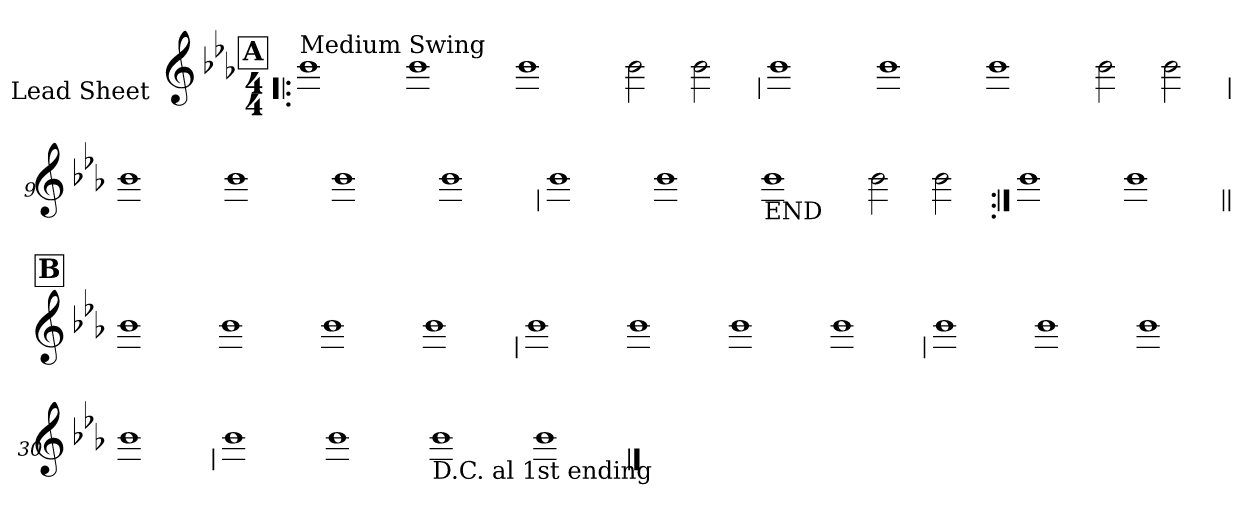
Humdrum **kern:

**kern
*part1
*staff1
*I"Lead Sheet
*stria0
*clefG2
*k[b-e-a-]
*E-:
*M4/4
!!LO:REH:place=s1:a:t=A
=1!|:
!LO:TX:a:t=Medium Swing
1b-
=2-
1b-
=3-
1b-
=4-
2b-
2b-
!!LO:LB:g=z
=5
1b-
=6-
1b-
=7-
1b-
=8-
2b-
2b-
!!LO:LB:g=z
=9
1b-
=10-
1b-
=11-
1b-
=12-
1b-
!!LO:LB:g=z
=13
1b-
=14-
1b-
=15-
!LO:TX:b:t=END
1b-
=16-
2b-
2b-
!!LO:LB:g=z
=17:|!
1b-
=18-
1b-
!!LO:LB:g=z
!!LO:REH:place=s1:a:t=B
=19||
1b-
=20-
1b-
=21-
1b-
=22-
1b-
!!LO:LB:g=z
=23
1b-
=24-
1b-
=25-
1b-
=26-
1b-
!!LO:LB:g=z
=27
1b-
=28-
1b-
=29-
1b-
=30-
1b-
!!LO:LB:g=z
=31
1b-
=32-
1b-
=33-
!LO:TX:b:t=D.C. al 1st ending
1b-
=34-
1b-
==
*-
